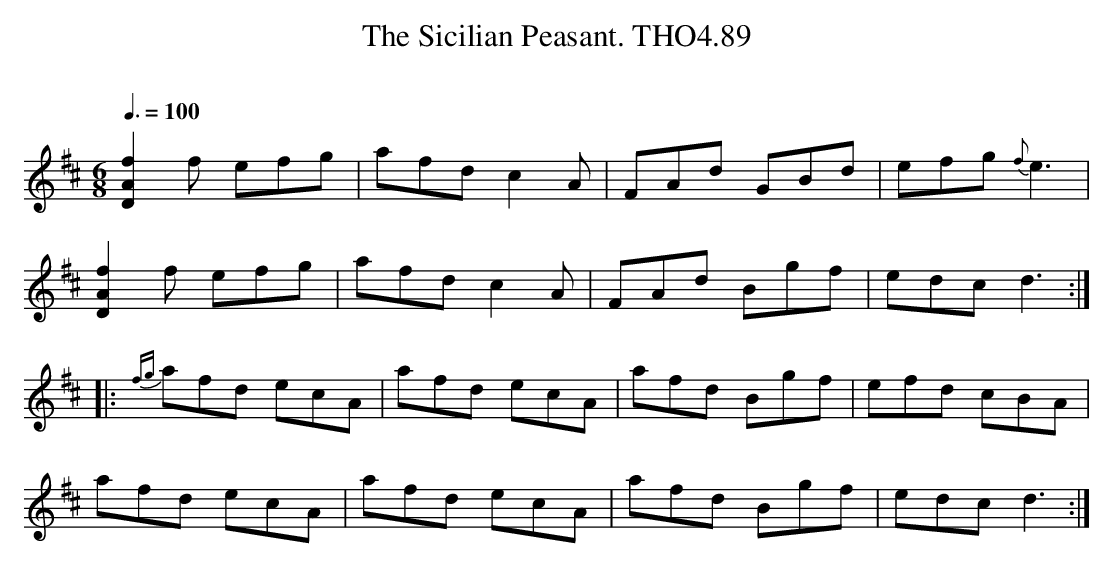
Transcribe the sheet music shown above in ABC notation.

X:1
T:Sicilian Peasant. THO4.89, The
O:
M:6/8
L:1/8
Q:3/8=100
K:D
[f2A2D2] f efg|afd c2 A|FAd GBd|efg {f}e3|
[f2A2D2] f efg|afd c2 A|FAd Bgf|edc d3:|
|:{fg}afd ecA|afd ecA|afd Bgf|efd cBA|
afd ecA|afd ecA|afd Bgf|edc d3:|
